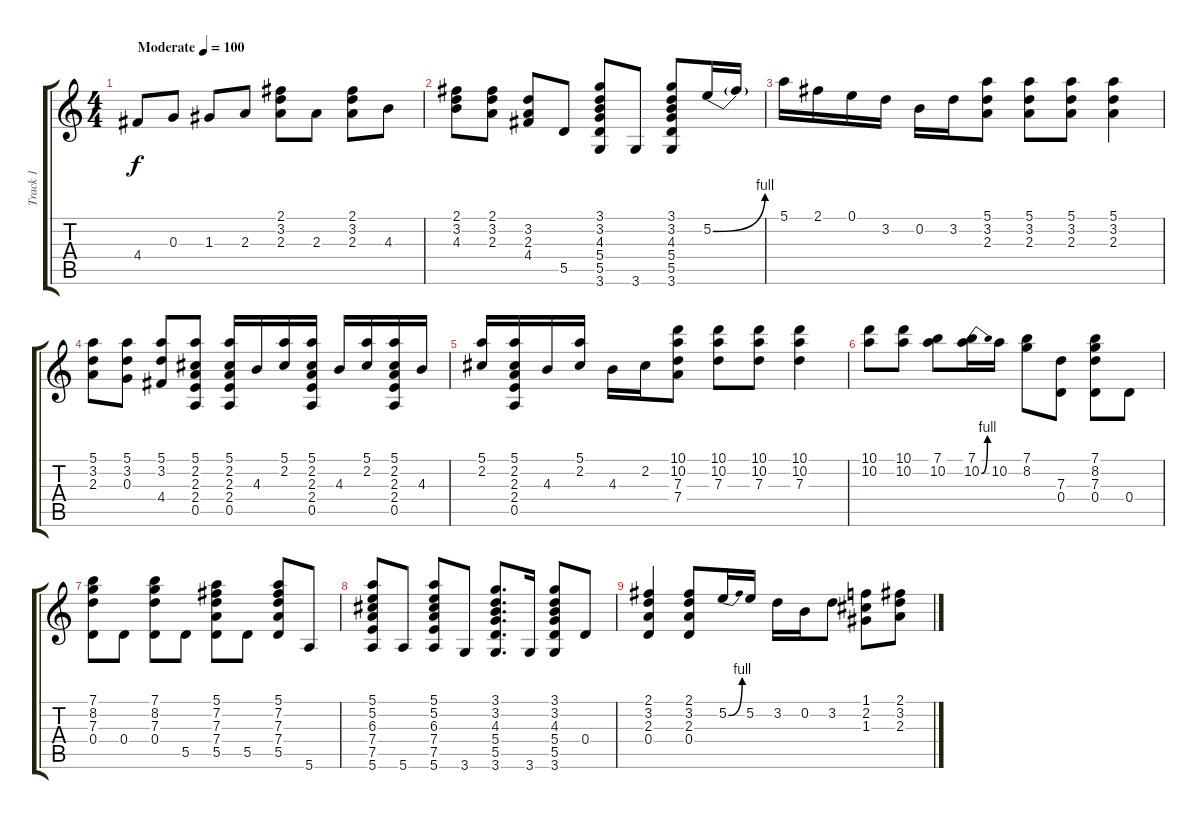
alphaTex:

\track ("Track 1" "Track 1") {instrument banjo}
\staff {score tabs}
\tuning (E4 B3 G3 D3 A2 E2) {hide}
\displaytranspose 12
\ts (4 4)
\tempo (100 "Moderate")
\clef g2
\ks c
4.4.8{dy f instrument banjo} 0.3.8 1.3.8 2.3.8 (2.1 3.2 2.3).8 2.3.8 (2.1 3.2 2.3).8 4.3.8 |
(2.1 3.2 4.3).8 (2.1 3.2 2.3).8 (3.2 2.3 4.4).8 5.5.8 (3.1 3.2 4.3 5.4 5.5 3.6).8 3.6.8 (3.1 3.2 4.3 5.4 5.5 3.6).8 5.2{be (bend 0 0 60 4)}.16 5.2{t}.16 |
5.1.16 2.1.16 0.1.16 3.2.16 0.2.16 3.2.16 (5.1 3.2 2.3).8 (5.1 3.2 2.3).8 (5.1 3.2 2.3).8 (5.1 3.2 2.3).4 |
(5.1 3.2 2.3).8 (5.1 3.2 0.3).8 (5.1 3.2 4.4).8 (5.1 2.2 2.3 2.4 0.5).8 (5.1 2.2 2.3 2.4 0.5).16 4.3.16 (5.1 2.2).16 (5.1 2.2 2.3 2.4 0.5).16 4.3.16 (5.1 2.2).16 (5.1 2.2 2.3 2.4 0.5).16 4.3.16 |
(5.1 2.2).16 (5.1 2.2 2.3 2.4 0.5).16 4.3.16 (5.1 2.2).16 4.3.16 2.2.16 (10.1 10.2 7.3 7.4).8 (10.1 10.2 7.3).8 (10.1 10.2 7.3).8 (10.1 10.2 7.3).4 |
(10.1 10.2).8 (10.1 10.2).8 (7.1 10.2).8 (7.1 10.2{be (bend 0 0 60 4)}).16 10.2.16 (7.1 8.2).8 (7.3 0.4).8 (7.1 8.2 7.3 0.4).8 0.4.8 |
(7.1 8.2 7.3 0.4).8 0.4.8 (7.1 8.2 7.3 0.4).8 5.5.8 (5.1 7.2 7.3 7.4 5.5).8 5.5.8 (5.1 7.2 7.3 7.4 5.5).8 5.6.8 |
(5.1 5.2 6.3 7.4 7.5 5.6).8 5.6.8 (5.1 5.2 6.3 7.4 7.5 5.6).8 3.6.8 (3.1 3.2 4.3 5.4 5.5 3.6).8{d} 3.6.16 (3.1 3.2 4.3 5.4 5.5 3.6).8 0.4.8 |
(2.1 3.2 2.3 0.4).4 (2.1 3.2 2.3 0.4).8 5.2{be (bend 0 0 60 4)}.16 5.2.16 3.2.16 0.2.16 3.2.8 (1.1 2.2 1.3).8 (2.1 3.2 2.3).8
